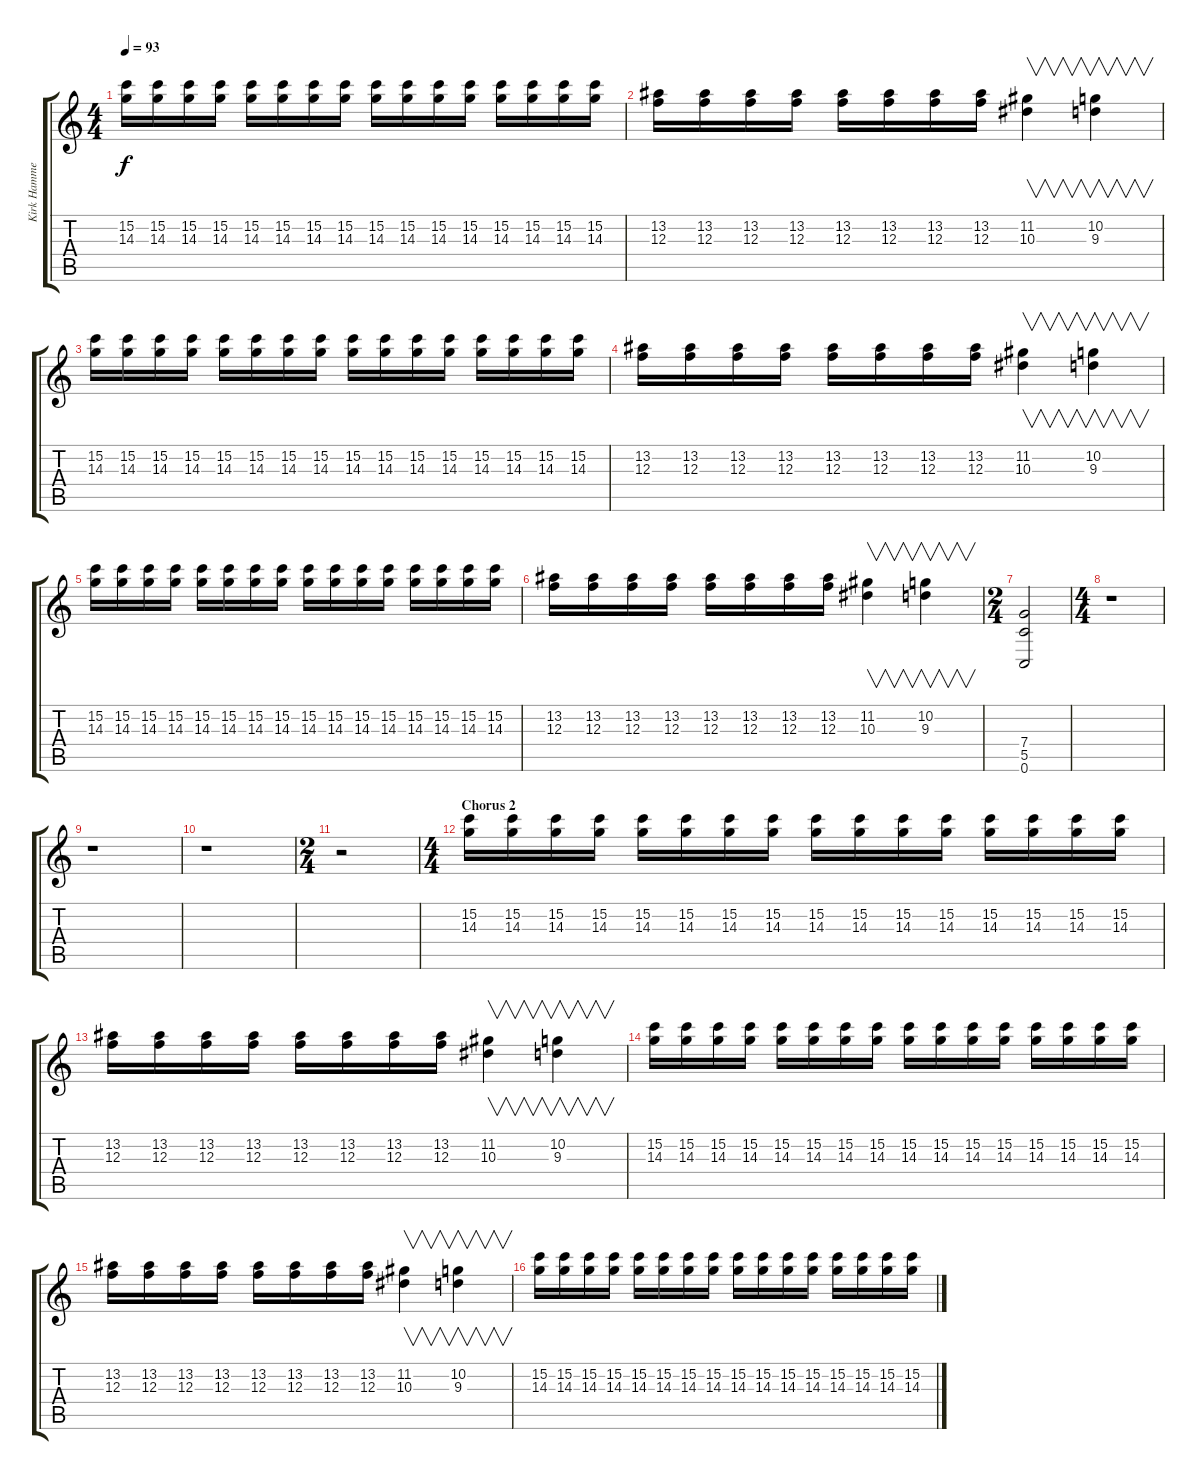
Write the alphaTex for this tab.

\track ("Kirk Hammett" "Kirk Hamme") {instrument distortionguitar}
\staff {score tabs}
\tuning (D4 A3 F3 C3 G2 C2) {hide}
\ts (4 4)
\tempo 93
\clef g2
\ks c
(15.2 14.3).16{dy f} (15.2 14.3).16 (15.2 14.3).16 (15.2 14.3).16 (15.2 14.3).16 (15.2 14.3).16 (15.2 14.3).16 (15.2 14.3).16 (15.2 14.3).16 (15.2 14.3).16 (15.2 14.3).16 (15.2 14.3).16 (15.2 14.3).16 (15.2 14.3).16 (15.2 14.3).16 (15.2 14.3).16 |
(13.2 12.3).16 (13.2 12.3).16 (13.2 12.3).16 (13.2 12.3).16 (13.2 12.3).16 (13.2 12.3).16 (13.2 12.3).16 (13.2 12.3).16 (11.2 10.3).4{v} (10.2 9.3).4{v} |
(15.2 14.3).16 (15.2 14.3).16 (15.2 14.3).16 (15.2 14.3).16 (15.2 14.3).16 (15.2 14.3).16 (15.2 14.3).16 (15.2 14.3).16 (15.2 14.3).16 (15.2 14.3).16 (15.2 14.3).16 (15.2 14.3).16 (15.2 14.3).16 (15.2 14.3).16 (15.2 14.3).16 (15.2 14.3).16 |
(13.2 12.3).16 (13.2 12.3).16 (13.2 12.3).16 (13.2 12.3).16 (13.2 12.3).16 (13.2 12.3).16 (13.2 12.3).16 (13.2 12.3).16 (11.2 10.3).4{v} (10.2 9.3).4{v} |
(15.2 14.3).16 (15.2 14.3).16 (15.2 14.3).16 (15.2 14.3).16 (15.2 14.3).16 (15.2 14.3).16 (15.2 14.3).16 (15.2 14.3).16 (15.2 14.3).16 (15.2 14.3).16 (15.2 14.3).16 (15.2 14.3).16 (15.2 14.3).16 (15.2 14.3).16 (15.2 14.3).16 (15.2 14.3).16 |
(13.2 12.3).16 (13.2 12.3).16 (13.2 12.3).16 (13.2 12.3).16 (13.2 12.3).16 (13.2 12.3).16 (13.2 12.3).16 (13.2 12.3).16 (11.2 10.3).4{v} (10.2 9.3).4{v} |
\ts (2 4)
(7.4 5.5 0.6).2 |
\ts (4 4)
r.1 |
r.1 |
r.1 |
\ts (2 4)
r.2 |
\ts (4 4)
\section ("" "Chorus 2")
(15.2 14.3).16 (15.2 14.3).16 (15.2 14.3).16 (15.2 14.3).16 (15.2 14.3).16 (15.2 14.3).16 (15.2 14.3).16 (15.2 14.3).16 (15.2 14.3).16 (15.2 14.3).16 (15.2 14.3).16 (15.2 14.3).16 (15.2 14.3).16 (15.2 14.3).16 (15.2 14.3).16 (15.2 14.3).16 |
(13.2 12.3).16 (13.2 12.3).16 (13.2 12.3).16 (13.2 12.3).16 (13.2 12.3).16 (13.2 12.3).16 (13.2 12.3).16 (13.2 12.3).16 (11.2 10.3).4{v} (10.2 9.3).4{v} |
(15.2 14.3).16 (15.2 14.3).16 (15.2 14.3).16 (15.2 14.3).16 (15.2 14.3).16 (15.2 14.3).16 (15.2 14.3).16 (15.2 14.3).16 (15.2 14.3).16 (15.2 14.3).16 (15.2 14.3).16 (15.2 14.3).16 (15.2 14.3).16 (15.2 14.3).16 (15.2 14.3).16 (15.2 14.3).16 |
(13.2 12.3).16 (13.2 12.3).16 (13.2 12.3).16 (13.2 12.3).16 (13.2 12.3).16 (13.2 12.3).16 (13.2 12.3).16 (13.2 12.3).16 (11.2 10.3).4{v} (10.2 9.3).4{v} |
(15.2 14.3).16 (15.2 14.3).16 (15.2 14.3).16 (15.2 14.3).16 (15.2 14.3).16 (15.2 14.3).16 (15.2 14.3).16 (15.2 14.3).16 (15.2 14.3).16 (15.2 14.3).16 (15.2 14.3).16 (15.2 14.3).16 (15.2 14.3).16 (15.2 14.3).16 (15.2 14.3).16 (15.2 14.3).16
